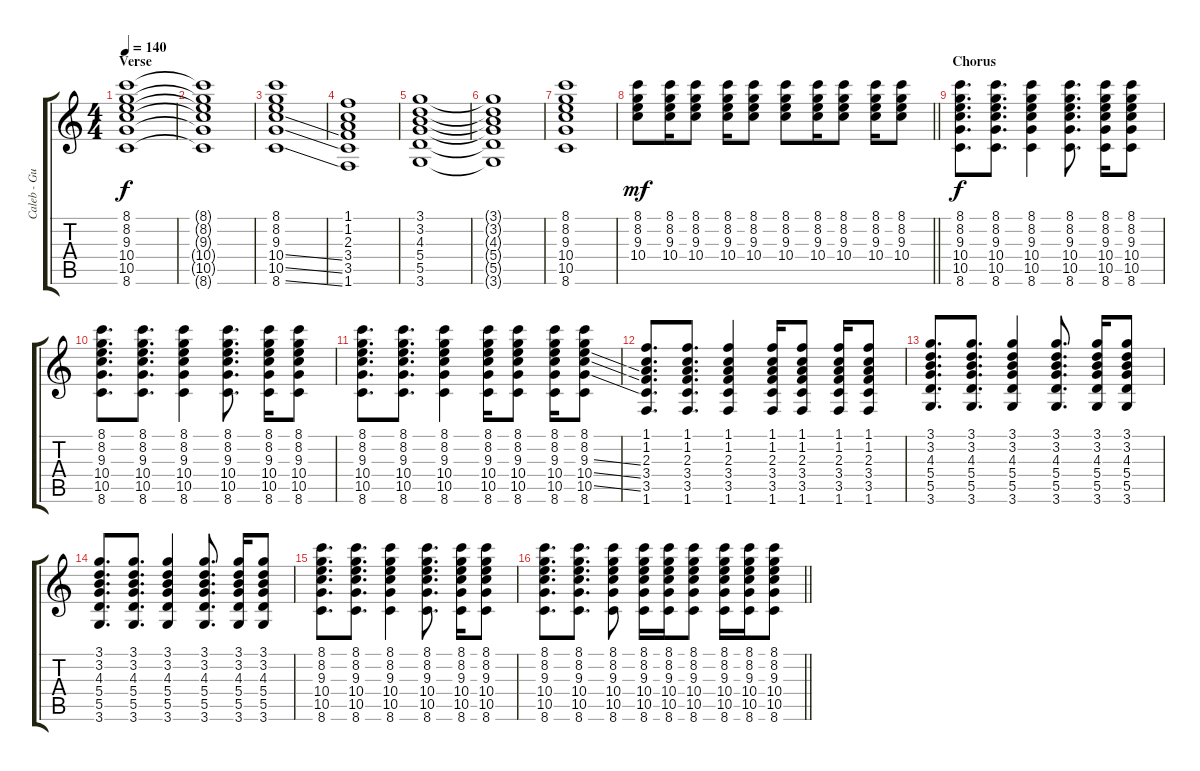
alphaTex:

\track ("Caleb - Guitar RSE" "Caleb - Gu") {instrument electricguitarjazz}
\staff {score tabs}
\tuning (E4 B3 G3 D3 A2 E2) {hide}
\ts (4 4)
\section ("" "Verse ")
\tempo 140
\clef g2
\ks c
(8.1 8.2 9.3 10.4 10.5 8.6).1{dy f} |
(8.1{t} 8.2{t} 9.3{t} 10.4{t} 10.5{t} 8.6{t}).1 |
(8.1 8.2 9.3 10.4{ss} 10.5{ss} 8.6{ss}).1 |
(1.1 1.2 2.3 3.4 3.5 1.6).1 |
(3.1 3.2 4.3 5.4 5.5 3.6).1 |
(3.1{t} 3.2{t} 4.3{t} 5.4{t} 5.5{t} 3.6{t}).1 |
(8.1 8.2 9.3 10.4 10.5 8.6).1 |
\barLineRight lightlight
(8.1 8.2 9.3 10.4).8{dy mf} (8.1 8.2 9.3 10.4).16 (8.1 8.2 9.3 10.4).8 (8.1 8.2 9.3 10.4).16 (8.1 8.2 9.3 10.4).8 (8.1 8.2 9.3 10.4).8 (8.1 8.2 9.3 10.4).16 (8.1 8.2 9.3 10.4).8 (8.1 8.2 9.3 10.4).16 (8.1 8.2 9.3 10.4).8 |
\section ("" "Chorus")
(8.1 8.2 9.3 10.4 10.5 8.6).8{d dy f} (8.1 8.2 9.3 10.4 10.5 8.6).8{d} (8.1 8.2 9.3 10.4 10.5 8.6).4 (8.1 8.2 9.3 10.4 10.5 8.6).8{d} (8.1 8.2 9.3 10.4 10.5 8.6).16 (8.1 8.2 9.3 10.4 10.5 8.6).8 |
(8.1 8.2 9.3 10.4 10.5 8.6).8{d} (8.1 8.2 9.3 10.4 10.5 8.6).8{d} (8.1 8.2 9.3 10.4 10.5 8.6).4 (8.1 8.2 9.3 10.4 10.5 8.6).8{d} (8.1 8.2 9.3 10.4 10.5 8.6).16 (8.1 8.2 9.3 10.4 10.5 8.6).8 |
(8.1 8.2 9.3 10.4 10.5 8.6).8{d} (8.1 8.2 9.3 10.4 10.5 8.6).8{d} (8.1 8.2 9.3 10.4 10.5 8.6).4 (8.1 8.2 9.3 10.4 10.5 8.6).16 (8.1 8.2 9.3 10.4 10.5 8.6).8 (8.1 8.2 9.3 10.4 10.5 8.6).16 (8.1 8.2 9.3{ss} 10.4{ss} 10.5{ss} 8.6).8 |
(1.1 1.2 2.3 3.4 3.5 1.6).8{d} (1.1 1.2 2.3 3.4 3.5 1.6).8{d} (1.1 1.2 2.3 3.4 3.5 1.6).4 (1.1 1.2 2.3 3.4 3.5 1.6).16 (1.1 1.2 2.3 3.4 3.5 1.6).8 (1.1 1.2 2.3 3.4 3.5 1.6).16 (1.1 1.2 2.3 3.4 3.5 1.6).8 |
(3.1 3.2 4.3 5.4 5.5 3.6).8{d} (3.1 3.2 4.3 5.4 5.5 3.6).8{d} (3.1 3.2 4.3 5.4 5.5 3.6).4 (3.1 3.2 4.3 5.4 5.5 3.6).8{d} (3.1 3.2 4.3 5.4 5.5 3.6).16 (3.1 3.2 4.3 5.4 5.5 3.6).8 |
(3.1 3.2 4.3 5.4 5.5 3.6).8{d} (3.1 3.2 4.3 5.4 5.5 3.6).8{d} (3.1 3.2 4.3 5.4 5.5 3.6).4 (3.1 3.2 4.3 5.4 5.5 3.6).8{d} (3.1 3.2 4.3 5.4 5.5 3.6).16 (3.1 3.2 4.3 5.4 5.5 3.6).8 |
(8.1 8.2 9.3 10.4 10.5 8.6).8{d} (8.1 8.2 9.3 10.4 10.5 8.6).8{d} (8.1 8.2 9.3 10.4 10.5 8.6).4 (8.1 8.2 9.3 10.4 10.5 8.6).8{d} (8.1 8.2 9.3 10.4 10.5 8.6).16 (8.1 8.2 9.3 10.4 10.5 8.6).8 |
\barLineRight lightlight
(8.1 8.2 9.3 10.4 10.5 8.6).8{d} (8.1 8.2 9.3 10.4 10.5 8.6).8{d} (8.1 8.2 9.3 10.4 10.5 8.6).8 (8.1 8.2 9.3 10.4 10.5 8.6).16 (8.1 8.2 9.3 10.4 10.5 8.6).16 (8.1 8.2 9.3 10.4 10.5 8.6).8 (8.1 8.2 9.3 10.4 10.5 8.6).16 (8.1 8.2 9.3 10.4 10.5 8.6).16 (8.1 8.2 9.3 10.4 10.5 8.6).8
